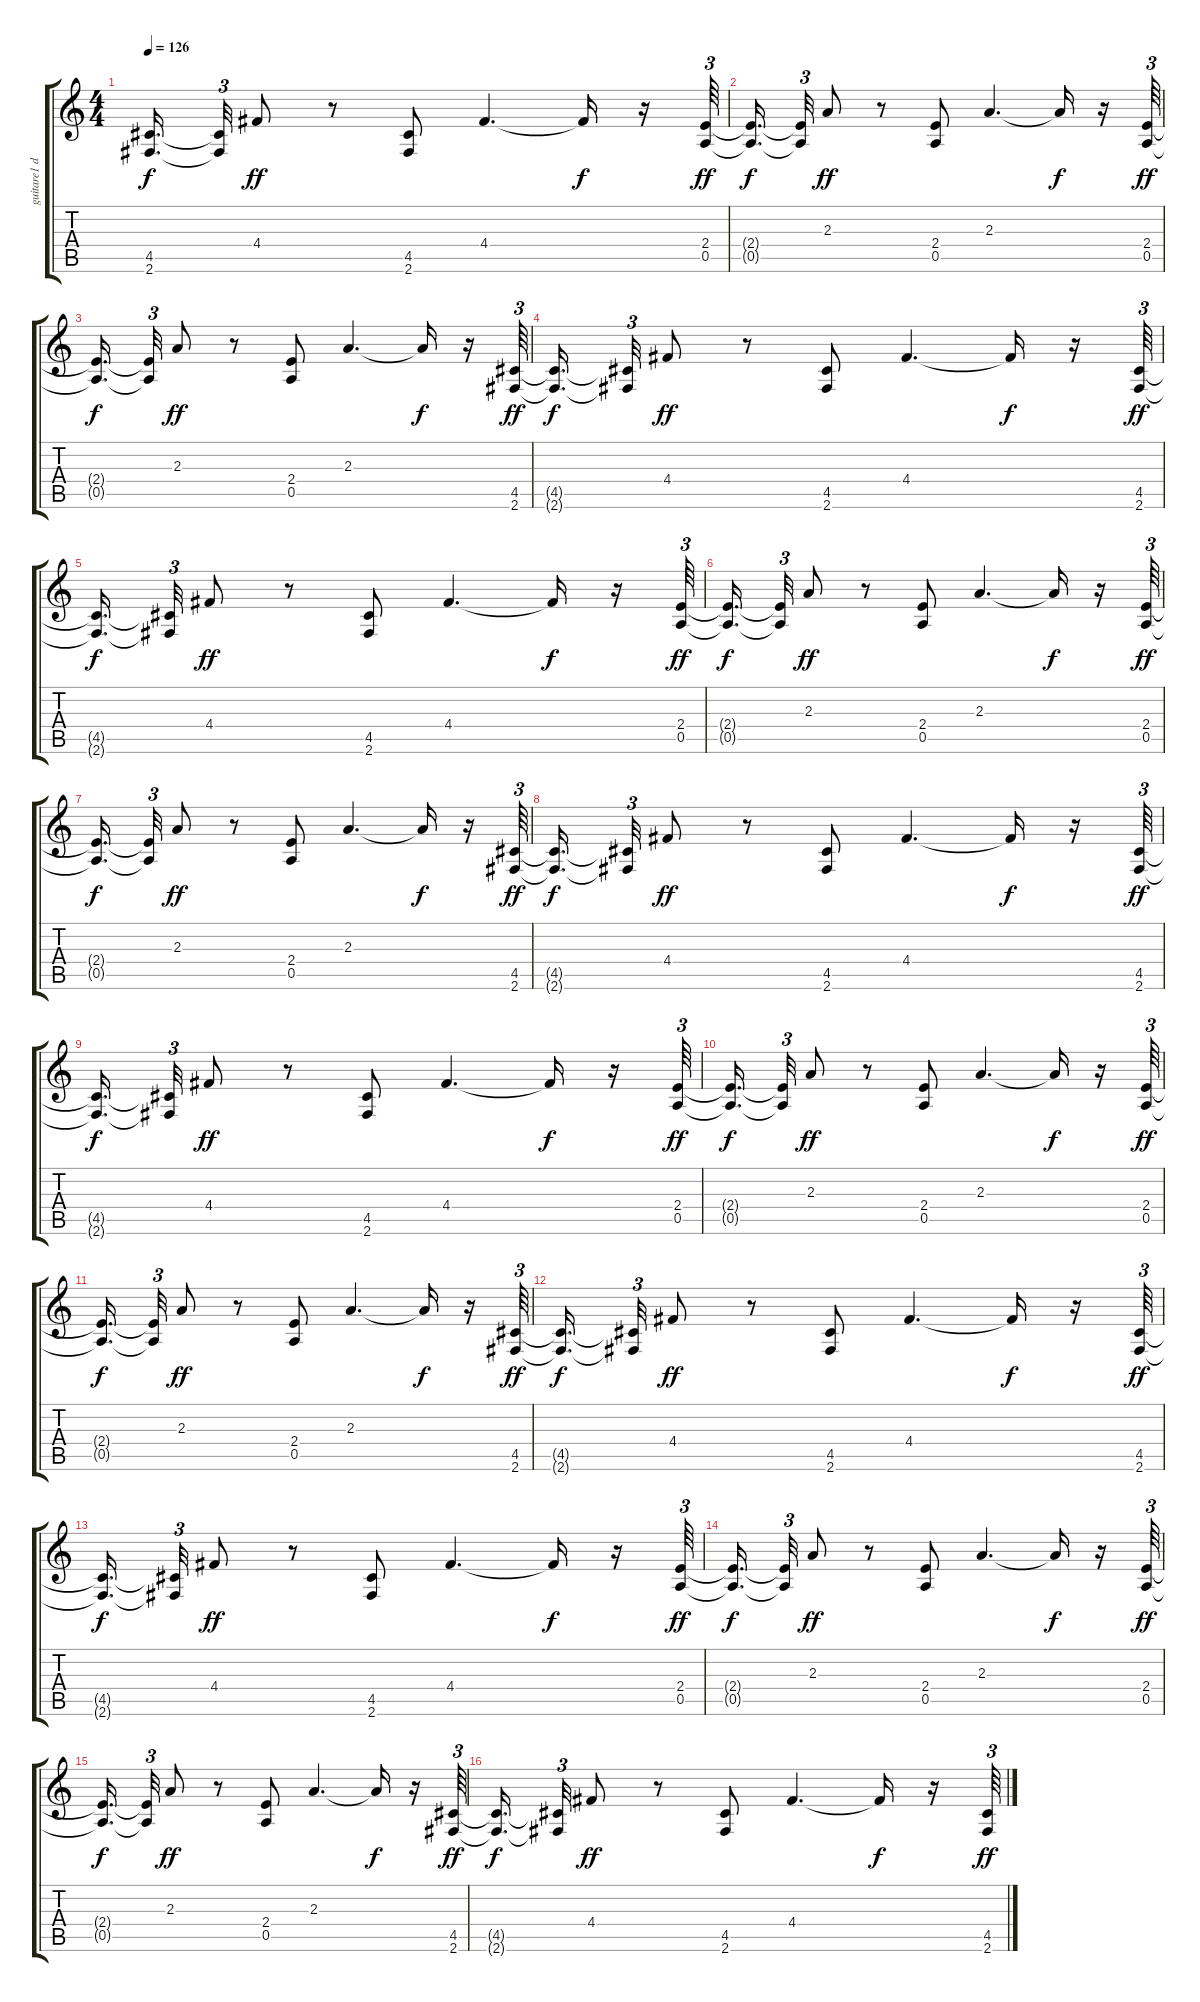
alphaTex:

\track ("guitare1 disto" "guitare1 d") {instrument distortionguitar}
\staff {score tabs}
\tuning (E4 B3 G3 D3 A2 E2) {hide}
\ts (4 4)
\tempo 126
\clef g2
\ks c
(4.5{t} 2.6{t}).16{d dy f} (4.5{t} 2.6{t}).32{tu (3 2)} 4.4.8{dy ff} r.8 (4.5 2.6).8 4.4.4{d} 4.4{t}.16{dy f} r.16 (2.4 0.5).64{tu (3 2) dy ff} |
(2.4{t} 0.5{t}).16{d dy f} (2.4{t} 0.5{t}).32{tu (3 2)} 2.3.8{dy ff} r.8 (2.4 0.5).8 2.3.4{d} 2.3{t}.16{dy f} r.16 (2.4 0.5).64{tu (3 2) dy ff} |
(2.4{t} 0.5{t}).16{d dy f} (2.4{t} 0.5{t}).32{tu (3 2)} 2.3.8{dy ff} r.8 (2.4 0.5).8 2.3.4{d} 2.3{t}.16{dy f} r.16 (4.5 2.6).64{tu (3 2) dy ff} |
(4.5{t} 2.6{t}).16{d dy f} (4.5{t} 2.6{t}).32{tu (3 2)} 4.4.8{dy ff} r.8 (4.5 2.6).8 4.4.4{d} 4.4{t}.16{dy f} r.16 (4.5 2.6).64{tu (3 2) dy ff} |
(4.5{t} 2.6{t}).16{d dy f} (4.5{t} 2.6{t}).32{tu (3 2)} 4.4.8{dy ff} r.8 (4.5 2.6).8 4.4.4{d} 4.4{t}.16{dy f} r.16 (2.4 0.5).64{tu (3 2) dy ff} |
(2.4{t} 0.5{t}).16{d dy f} (2.4{t} 0.5{t}).32{tu (3 2)} 2.3.8{dy ff} r.8 (2.4 0.5).8 2.3.4{d} 2.3{t}.16{dy f} r.16 (2.4 0.5).64{tu (3 2) dy ff} |
(2.4{t} 0.5{t}).16{d dy f} (2.4{t} 0.5{t}).32{tu (3 2)} 2.3.8{dy ff} r.8 (2.4 0.5).8 2.3.4{d} 2.3{t}.16{dy f} r.16 (4.5 2.6).64{tu (3 2) dy ff} |
(4.5{t} 2.6{t}).16{d dy f} (4.5{t} 2.6{t}).32{tu (3 2)} 4.4.8{dy ff} r.8 (4.5 2.6).8 4.4.4{d} 4.4{t}.16{dy f} r.16 (4.5 2.6).64{tu (3 2) dy ff} |
(4.5{t} 2.6{t}).16{d dy f} (4.5{t} 2.6{t}).32{tu (3 2)} 4.4.8{dy ff} r.8 (4.5 2.6).8 4.4.4{d} 4.4{t}.16{dy f} r.16 (2.4 0.5).64{tu (3 2) dy ff} |
(2.4{t} 0.5{t}).16{d dy f} (2.4{t} 0.5{t}).32{tu (3 2)} 2.3.8{dy ff} r.8 (2.4 0.5).8 2.3.4{d} 2.3{t}.16{dy f} r.16 (2.4 0.5).64{tu (3 2) dy ff} |
(2.4{t} 0.5{t}).16{d dy f} (2.4{t} 0.5{t}).32{tu (3 2)} 2.3.8{dy ff} r.8 (2.4 0.5).8 2.3.4{d} 2.3{t}.16{dy f} r.16 (4.5 2.6).64{tu (3 2) dy ff} |
(4.5{t} 2.6{t}).16{d dy f} (4.5{t} 2.6{t}).32{tu (3 2)} 4.4.8{dy ff} r.8 (4.5 2.6).8 4.4.4{d} 4.4{t}.16{dy f} r.16 (4.5 2.6).64{tu (3 2) dy ff} |
(4.5{t} 2.6{t}).16{d dy f} (4.5{t} 2.6{t}).32{tu (3 2)} 4.4.8{dy ff} r.8 (4.5 2.6).8 4.4.4{d} 4.4{t}.16{dy f} r.16 (2.4 0.5).64{tu (3 2) dy ff} |
(2.4{t} 0.5{t}).16{d dy f} (2.4{t} 0.5{t}).32{tu (3 2)} 2.3.8{dy ff} r.8 (2.4 0.5).8 2.3.4{d} 2.3{t}.16{dy f} r.16 (2.4 0.5).64{tu (3 2) dy ff} |
(2.4{t} 0.5{t}).16{d dy f} (2.4{t} 0.5{t}).32{tu (3 2)} 2.3.8{dy ff} r.8 (2.4 0.5).8 2.3.4{d} 2.3{t}.16{dy f} r.16 (4.5 2.6).64{tu (3 2) dy ff} |
(4.5{t} 2.6{t}).16{d dy f} (4.5{t} 2.6{t}).32{tu (3 2)} 4.4.8{dy ff} r.8 (4.5 2.6).8 4.4.4{d} 4.4{t}.16{dy f} r.16 (4.5 2.6).64{tu (3 2) dy ff}
